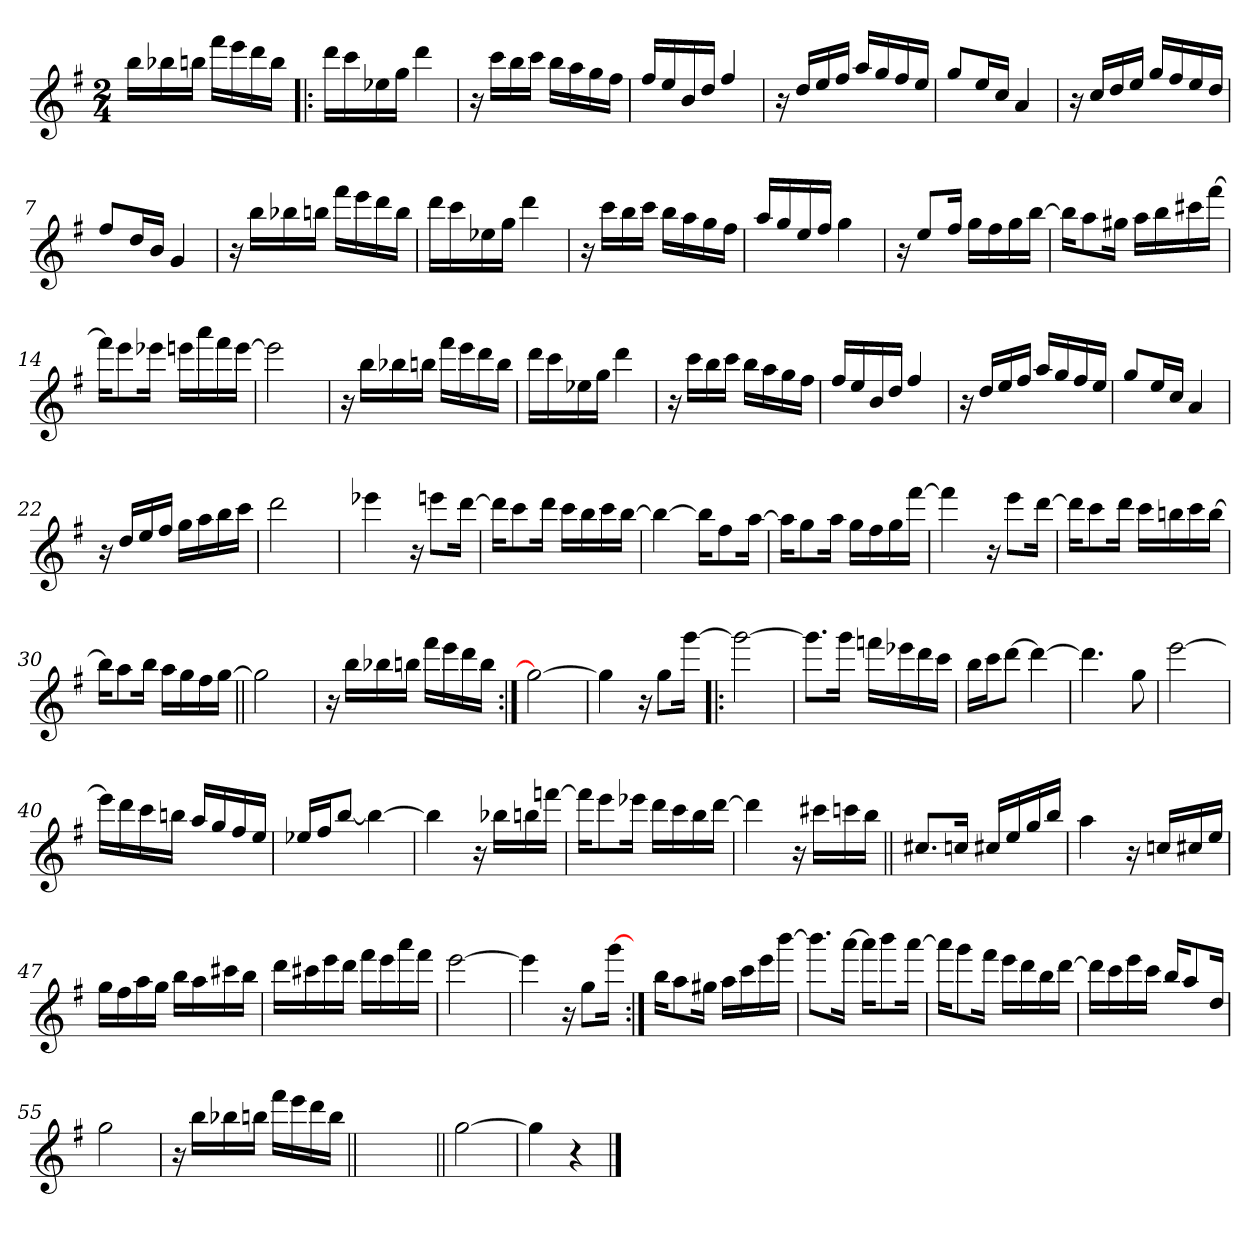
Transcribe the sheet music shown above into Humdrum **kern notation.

**kern
*part1
*staff1
*clefG2
*k[f#]
*G:
*M2/4
=
16bb\LL
16bb-X\
16bbn\JJ
16fff#\LL
16eee\
16ddd\
16bb\JJ
=1!|:
16ddd\LL
16ccc\
16ee-X\
16gg\JJ
4ddd\
=2
16r
16ccc\LL
16bb\
16ccc\JJ
16bb\LL
16aa\
16gg\
16ff#\JJ
=3
16ff#/LL
16ee/
16b/
16dd/JJ
4ff#/
=4
16r
16dd/LL
16ee/
16ff#/JJ
16aa/LL
16gg/
16ff#/
16ee/JJ
!!LO:LB:g=z
=5
8gg/L
16ee/L
16cc/JJ
4a/
=6
16r
16cc/LL
16dd/
16ee/JJ
16gg/LL
16ff#/
16ee/
16dd/JJ
=7
8ff#/L
16dd/L
16b/JJ
4g/
=8
16r
16bb\LL
16bb-X\
16bbn\JJ
16fff#\LL
16eee\
16ddd\
16bb\JJ
=9
16ddd\LL
16ccc\
16ee-X\
16gg\JJ
4ddd\
!!LO:LB:g=z
=10
16r
16ccc\LL
16bb\
16ccc\JJ
16bb\LL
16aa\
16gg\
16ff#\JJ
=11
16aa/LL
16gg/
16ee/
16ff#/JJ
4gg\
=12
16r
8ee/L
16ff#/Jk
16gg\LL
16ff#\
16gg\
[16bb\JJ
=13
16bb\KL]
8aa\
16gg#X\Jk
16aa\LL
16bb\
16ccc#X\
[16fff#\JJ
=14
16fff#\KL]
8eee\
16eee-X\Jk
16eeen\LL
16aaa\
16fff#\
[16eee\JJ
!!LO:LB:g=z
=15
2eee\]
=16
16r
16bb\LL
16bb-X\
16bbn\JJ
16fff#\LL
16eee\
16ddd\
16bb\JJ
=17
16ddd\LL
16ccc\
16ee-X\
16gg\JJ
4ddd\
=18
16r
16ccc\LL
16bb\
16ccc\JJ
16bb\LL
16aa\
16gg\
16ff#\JJ
=19
16ff#/LL
16ee/
16b/
16dd/JJ
4ff#/
!!LO:LB:g=z
=20
16r
16dd/LL
16ee/
16ff#/JJ
16aa/LL
16gg/
16ff#/
16ee/JJ
=21
8gg/L
16ee/L
16cc/JJ
4a/
=22
16r
16dd/LL
16ee/
16ff#/JJ
16gg\LL
16aa\
16bb\
16ccc\JJ
=23
2ddd\
=24
4eee-X\
16r
8eeen\L
[16ddd\Jk
=25
16ddd\KL]
8ccc\
16ddd\Jk
16ccc\LL
16bb\
16ccc\
[16bb\JJ
!!LO:LB:g=z
=26
4bb\_
16bb\KL]
8ff#\
[16aa\Jk
=27
16aa\KL]
8gg\
16aa\Jk
16gg\LL
16ff#\
16gg\
[16fff#\JJ
=28
4fff#\]
16r
8eee\L
[16ddd\Jk
=29
16ddd\KL]
8ccc\
16ddd\Jk
16ccc\LL
16bbn\
16ccc\
[16bb\JJ
=30
16bb\KL]
8aa\
16bb\Jk
16aa\LL
16gg\
16ff#\
[16gg\JJ
!!LO:LB:g=z
=31||
2gg\]
=32
16r
16bb\LL
16bb-X\
16bbn\JJ
16fff#\LL
16eee\
16ddd\
16bb\JJ
=33:|!
2gg\_
=34
4gg\]
16r
8gg\L
[16ggg\Jk
=35!|:
2ggg\_
=36
8.ggg\L]
16ggg\Jk
16fffn\LL
16eee-X\
16ddd\
16ccc\JJ
!!LO:LB:g=z
=37
16bb\LL
16ccc\J
[8ddd\J
4ddd\_
=38
4.ddd\]
8gg\
=39
[2eee\
=40
16eee\LL]
16ddd\
16ccc\
16bbn\JJ
16aa/LL
16gg/
16ff#/
16ee/JJ
=41
16ee-X/LL
16ff#/J
[8bb/J
4bb\_
=42
4bb\]
16r
16bb-X\LL
16bbn\
[16fffn\JJ
!!LO:LB:g=z
=43
16fffn\KL]
8eee\
16eee-X\Jk
16ddd\LL
16ccc\
16bb\
[16ddd\JJ
=44
4ddd\]
16r
16ccc#X\LL
16cccn\
16bb\JJ
=45||
8.cc#X/L
16ccn/Jk
16cc#X/LL
16ee/
16gg/
16bb/JJ
=46
4aa\
16r
16ccn/LL
16cc#X/
16ee/JJ
=47
16gg\LL
16ff#\
16aa\
16gg\JJ
16bb\LL
16aa\
16ccc#X\
16bb\JJ
!!LO:LB:g=z
=48
16ddd\LL
16ccc#X\
16eee\
16ddd\JJ
16fff#\LL
16eee\
16aaa\
16fff#\JJ
=49
[2eee\
=50
4eee\]
16r
8gg\L
[16ggg\Jk
=51:|!
16bb\KL
8aa\
16gg#X\Jk
16aa\LL
16ccc\
16eee\
[16bbb\JJ
=52
8.bbb\L]
[16aaa\Jk
16aaa\KL]
8bbb\
[16aaa\Jk
!!LO:LB:g=z
=53
16aaa\KL]
8ggg\
16fff#\Jk
16eee\LL
16ddd\
16bb\
[16ddd\JJ
=54
16ddd\LL]
16ccc\
16eee\
16ccc\JJ
16bb/KL
8aa/
16dd/Jk
=55
2gg\
=56
16r
16bb\LL
16bb-X\
16bbn\JJ
16fff#\LL
16eee\
16ddd\
16bb\JJ
=57||
2ryy
=58||
[2gg\
=59
4gg\]
4r
==
*-
